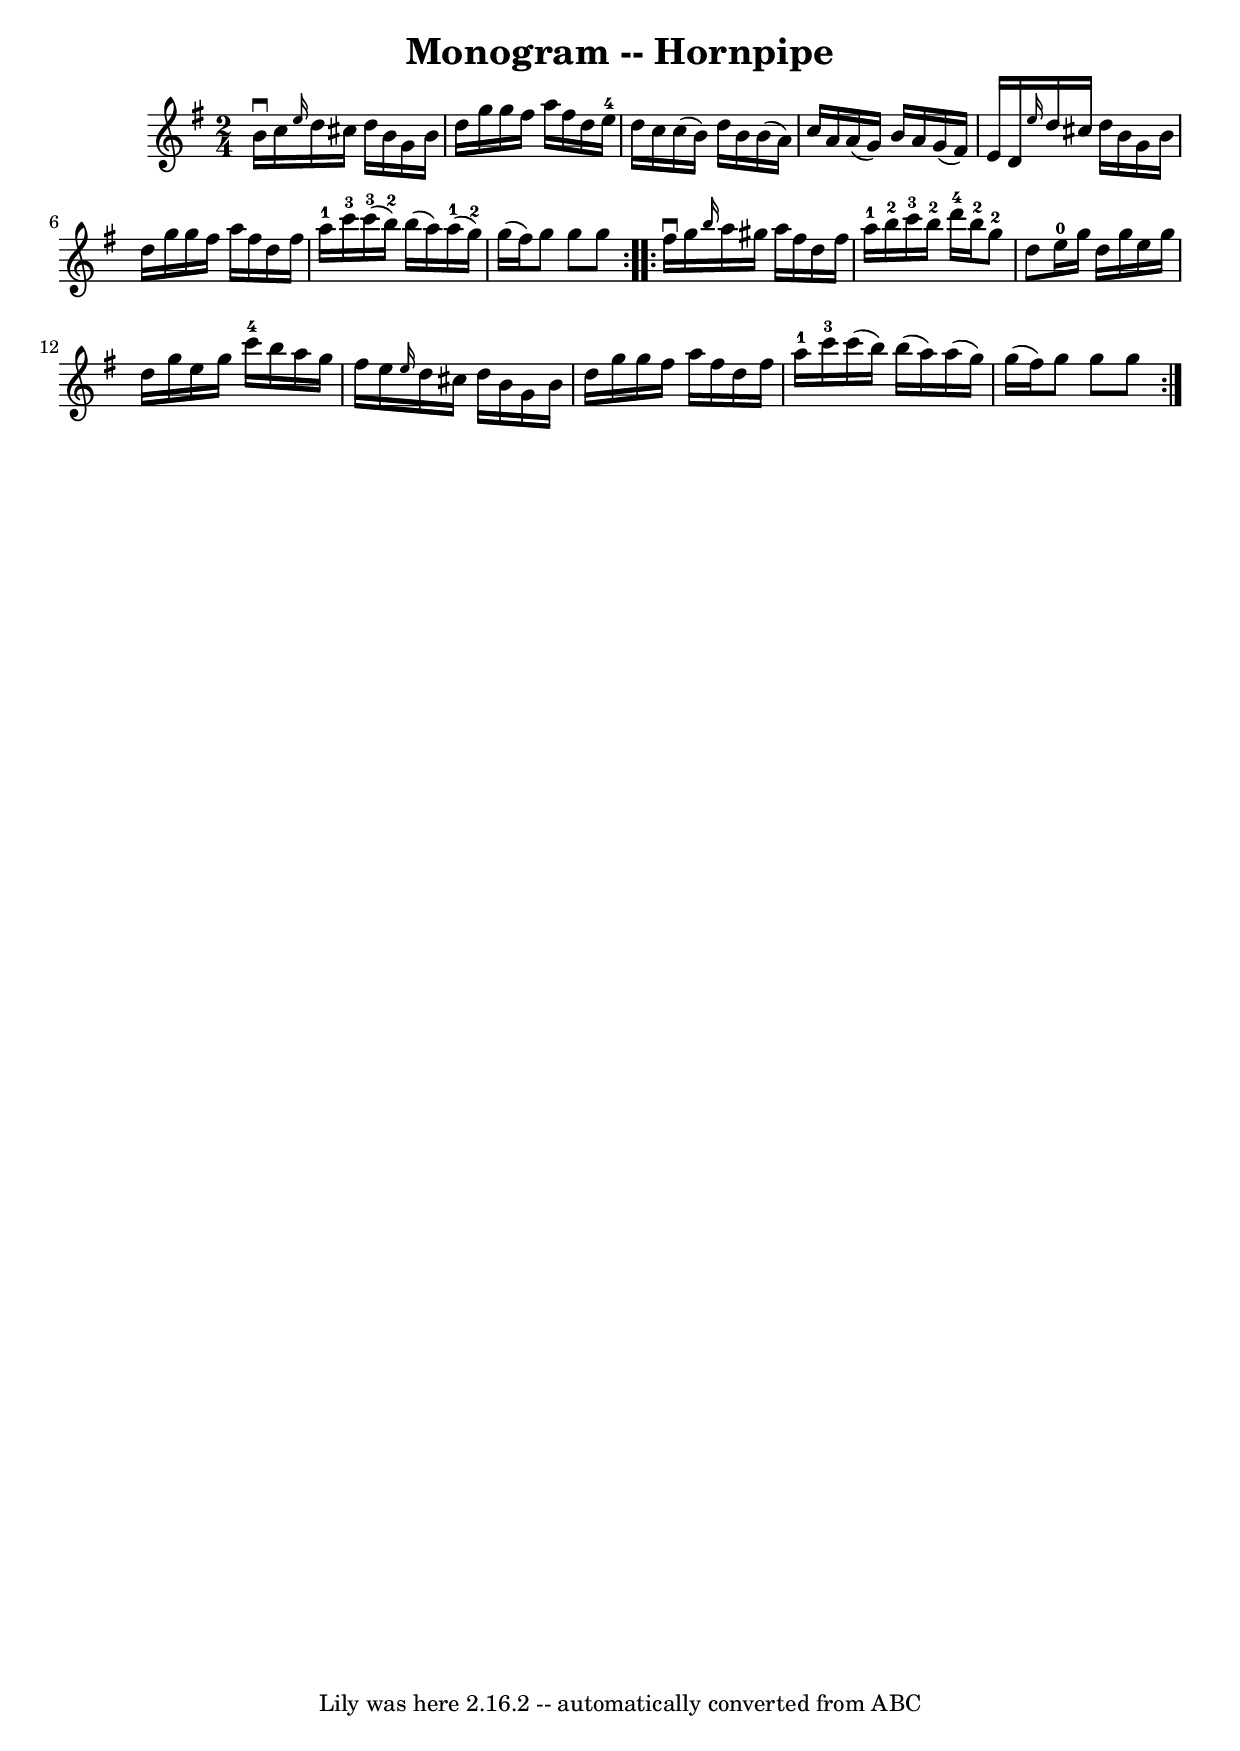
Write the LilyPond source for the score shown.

\version "2.16.2"
\include "Mammoth.ily"
\header {
  %% book = "Cole's 1000 Fiddle Tunes"
 crossRefNumber = "1"
 footnotes = ""
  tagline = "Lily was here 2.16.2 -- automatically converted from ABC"
  title = "Monogram -- Hornpipe"

}
voicedefault =  {



  \repeat volta 2 {

    \time 2/4 
    \key g \major b'16^\downbow c''16   |
    \grace { e''16  
	   } d''16 cs''16 d''16 b'16 g'16 b'16 d''16 g''16   |
 g''16 fs''16 a''16 fs''16 d''16 e''16-4 d''16 c''16    |
 c''16 (b'16) d''16 b'16 b'16 (a'16) c''16 a'16   |
 a'16 (g'16) b'16 a'16 g'16 (fs'16) e'16 d'16   |
    \grace { e''16  
	   } d''16 cs''16 d''16 b'16 g'16 b'16 d''16 g''16   |
 g''16 fs''16 a''16 fs''16 d''16 fs''16 a''16-1 c'''16-3  |
 c'''16-3(b''16-2) b''16 (a''16) a''16-1(g''16-2) g''16 (fs''16)  |
 g''8 g''8 g''8  
  }     
  \repeat volta 2 {
 fs''16^\downbow g''16   |
    \grace { b''16  
	   } a''16 gs''16 a''16 fs''16 d''16 fs''16 a''16-1 b''16-2  |
 c'''16-3 b''16-2 d'''16-4 b''16-2 g''8-2 d''8    |
 e''16-0 g''16 d''16 g''16 e''16 g''16 d''16 g''16   |
 e''16 g''16 c'''16-4 b''16 a''16 g''16 fs''16 e''16   |
    \grace { e''16  
	   } d''16 cs''16 d''16 b'16 g'16 b'16 d''16 g''16   |
 g''16 fs''16 a''16 fs''16 d''16 fs''16 a''16-1 c'''16-3  |
 c'''16 ( b''16) b''16 (a''16) a''16 (g''16) g''16 (fs''16)   |
 g''8 g''8 g''8  
  }   

}

\score{
  <<

    \context Staff="default"
    {
      \voicedefault 
      
    }

  >>
  \layout {
    
  }
  \midi {
  }

}
